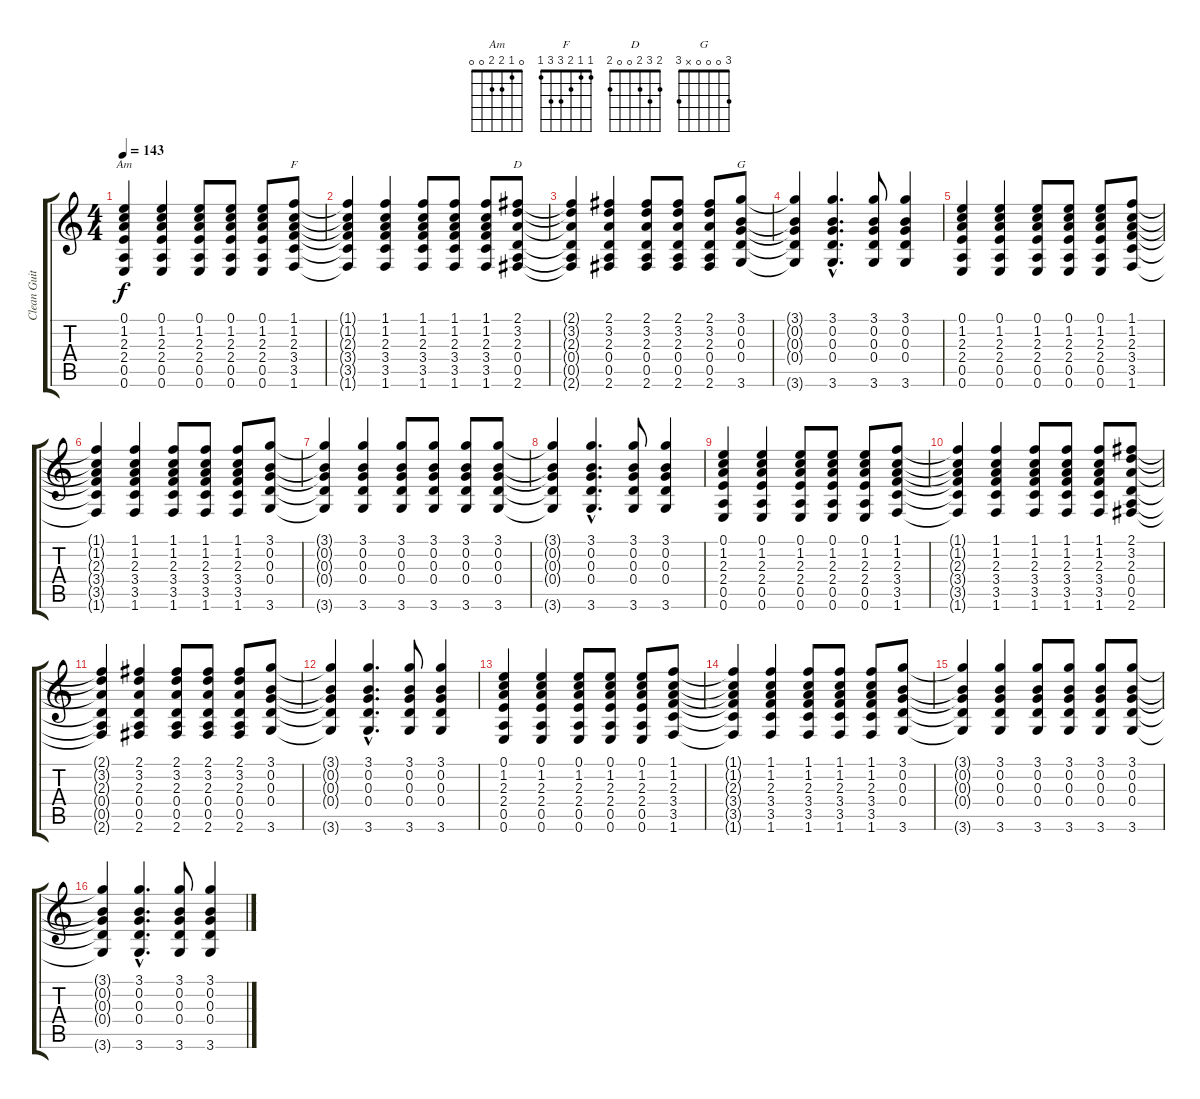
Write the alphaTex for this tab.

\track ("Clean Guitar" "Clean Guit") {instrument electricguitarclean}
\staff {score tabs}
\tuning (E4 B3 G3 D3 A2 E2) {hide}
\chord ("Am" 0 1 2 2 0 0)
\chord ("F" 1 1 2 3 3 1)
\chord ("D" 2 3 2 0 0 2)
\chord ("G" 3 0 0 0 x 3)
\ts (4 4)
\tempo 143
\clef g2
\ks c
(0.1 1.2 2.3 2.4 0.5 0.6).4{ch "Am" dy f instrument electricguitarclean} (0.1 1.2 2.3 2.4 0.5 0.6).4 (0.1 1.2 2.3 2.4 0.5 0.6).8 (0.1 1.2 2.3 2.4 0.5 0.6).8 (0.1 1.2 2.3 2.4 0.5 0.6).8 (1.1 1.2 2.3 3.4 3.5 1.6).8{ch "F"} |
(1.1{t} 1.2{t} 2.3{t} 3.4{t} 3.5{t} 1.6{t}).4 (1.1 1.2 2.3 3.4 3.5 1.6).4 (1.1 1.2 2.3 3.4 3.5 1.6).8 (1.1 1.2 2.3 3.4 3.5 1.6).8 (1.1 1.2 2.3 3.4 3.5 1.6).8 (2.1 3.2 2.3 0.4 0.5 2.6).8{ch "D"} |
(2.1{t} 3.2{t} 2.3{t} 0.4{t} 0.5{t} 2.6{t}).4 (2.1 3.2 2.3 0.4 0.5 2.6).4 (2.1 3.2 2.3 0.4 0.5 2.6).8 (2.1 3.2 2.3 0.4 0.5 2.6).8 (2.1 3.2 2.3 0.4 0.5 2.6).8 (3.1 0.2 0.3 0.4 3.6).8{ch "G"} |
(3.1{t} 0.2{t} 0.3{t} 0.4{t} 3.6{t}).4 (3.1{hac} 0.2{hac} 0.3{hac} 0.4{hac} 3.6{hac}).4{d} (3.1 0.2 0.3 0.4 3.6).8 (3.1 0.2 0.3 0.4 3.6).4 |
(0.1 1.2 2.3 2.4 0.5 0.6).4 (0.1 1.2 2.3 2.4 0.5 0.6).4 (0.1 1.2 2.3 2.4 0.5 0.6).8 (0.1 1.2 2.3 2.4 0.5 0.6).8 (0.1 1.2 2.3 2.4 0.5 0.6).8 (1.1 1.2 2.3 3.4 3.5 1.6).8 |
(1.1{t} 1.2{t} 2.3{t} 3.4{t} 3.5{t} 1.6{t}).4 (1.1 1.2 2.3 3.4 3.5 1.6).4 (1.1 1.2 2.3 3.4 3.5 1.6).8 (1.1 1.2 2.3 3.4 3.5 1.6).8 (1.1 1.2 2.3 3.4 3.5 1.6).8 (3.1 0.2 0.3 0.4 3.6).8 |
(3.1{t} 0.2{t} 0.3{t} 0.4{t} 3.6{t}).4 (3.1 0.2 0.3 0.4 3.6).4 (3.1 0.2 0.3 0.4 3.6).8 (3.1 0.2 0.3 0.4 3.6).8 (3.1 0.2 0.3 0.4 3.6).8 (3.1 0.2 0.3 0.4 3.6).8 |
(3.1{t} 0.2{t} 0.3{t} 0.4{t} 3.6{t}).4 (3.1{hac} 0.2{hac} 0.3{hac} 0.4{hac} 3.6{hac}).4{d} (3.1 0.2 0.3 0.4 3.6).8 (3.1 0.2 0.3 0.4 3.6).4 |
(0.1 1.2 2.3 2.4 0.5 0.6).4 (0.1 1.2 2.3 2.4 0.5 0.6).4 (0.1 1.2 2.3 2.4 0.5 0.6).8 (0.1 1.2 2.3 2.4 0.5 0.6).8 (0.1 1.2 2.3 2.4 0.5 0.6).8 (1.1 1.2 2.3 3.4 3.5 1.6).8 |
(1.1{t} 1.2{t} 2.3{t} 3.4{t} 3.5{t} 1.6{t}).4 (1.1 1.2 2.3 3.4 3.5 1.6).4 (1.1 1.2 2.3 3.4 3.5 1.6).8 (1.1 1.2 2.3 3.4 3.5 1.6).8 (1.1 1.2 2.3 3.4 3.5 1.6).8 (2.1 3.2 2.3 0.4 0.5 2.6).8 |
(2.1{t} 3.2{t} 2.3{t} 0.4{t} 0.5{t} 2.6{t}).4 (2.1 3.2 2.3 0.4 0.5 2.6).4 (2.1 3.2 2.3 0.4 0.5 2.6).8 (2.1 3.2 2.3 0.4 0.5 2.6).8 (2.1 3.2 2.3 0.4 0.5 2.6).8 (3.1 0.2 0.3 0.4 3.6).8 |
(3.1{t} 0.2{t} 0.3{t} 0.4{t} 3.6{t}).4 (3.1{hac} 0.2{hac} 0.3{hac} 0.4{hac} 3.6{hac}).4{d} (3.1 0.2 0.3 0.4 3.6).8 (3.1 0.2 0.3 0.4 3.6).4 |
(0.1 1.2 2.3 2.4 0.5 0.6).4 (0.1 1.2 2.3 2.4 0.5 0.6).4 (0.1 1.2 2.3 2.4 0.5 0.6).8 (0.1 1.2 2.3 2.4 0.5 0.6).8 (0.1 1.2 2.3 2.4 0.5 0.6).8 (1.1 1.2 2.3 3.4 3.5 1.6).8 |
(1.1{t} 1.2{t} 2.3{t} 3.4{t} 3.5{t} 1.6{t}).4 (1.1 1.2 2.3 3.4 3.5 1.6).4 (1.1 1.2 2.3 3.4 3.5 1.6).8 (1.1 1.2 2.3 3.4 3.5 1.6).8 (1.1 1.2 2.3 3.4 3.5 1.6).8 (3.1 0.2 0.3 0.4 3.6).8 |
(3.1{t} 0.2{t} 0.3{t} 0.4{t} 3.6{t}).4 (3.1 0.2 0.3 0.4 3.6).4 (3.1 0.2 0.3 0.4 3.6).8 (3.1 0.2 0.3 0.4 3.6).8 (3.1 0.2 0.3 0.4 3.6).8 (3.1 0.2 0.3 0.4 3.6).8 |
(3.1{t} 0.2{t} 0.3{t} 0.4{t} 3.6{t}).4 (3.1{hac} 0.2{hac} 0.3{hac} 0.4{hac} 3.6{hac}).4{d} (3.1 0.2 0.3 0.4 3.6).8 (3.1 0.2 0.3 0.4 3.6).4
